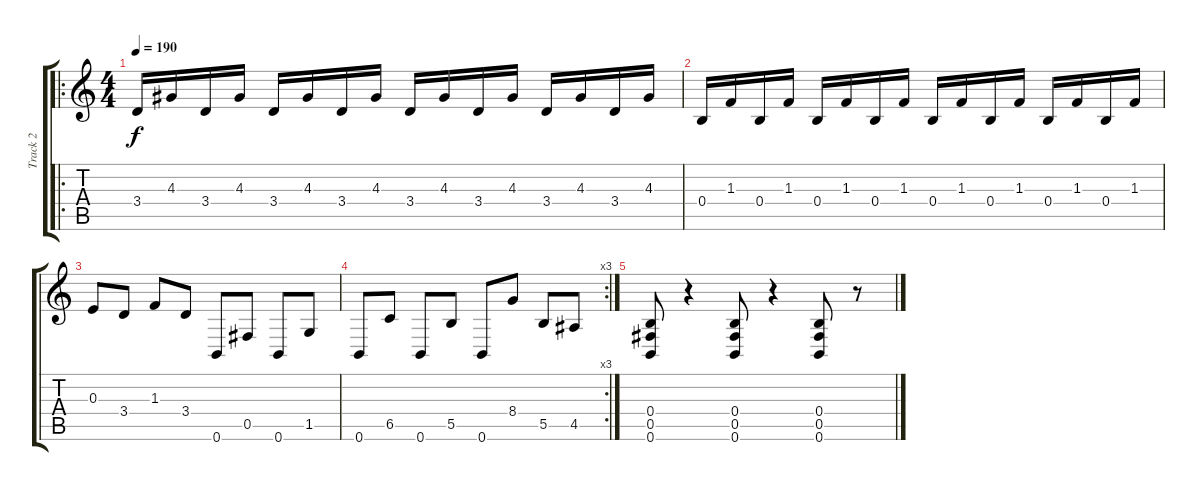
\track ("Track 2" "Track 2") {instrument distortionguitar}
\staff {score tabs}
\tuning (Db4 Ab3 E3 B2 Gb2 B1) {hide}
\ro
\ts (4 4)
\tempo 190
\clef g2
\ks c
3.4.16{dy f} 4.3.16 3.4.16 4.3.16 3.4.16 4.3.16 3.4.16 4.3.16 3.4.16 4.3.16 3.4.16 4.3.16 3.4.16 4.3.16 3.4.16 4.3.16 |
0.4.16 1.3.16 0.4.16 1.3.16 0.4.16 1.3.16 0.4.16 1.3.16 0.4.16 1.3.16 0.4.16 1.3.16 0.4.16 1.3.16 0.4.16 1.3.16 |
0.3.8 3.4.8 1.3.8 3.4.8 0.6.8 0.5.8 0.6.8 1.5.8 |
\rc 3
0.6.8 6.5.8 0.6.8 5.5.8 0.6.8 8.4.8 5.5.8 4.5.8 |
(0.4 0.5 0.6).8 r.4 (0.4 0.5 0.6).8 r.4 (0.4 0.5 0.6).8 r.8
